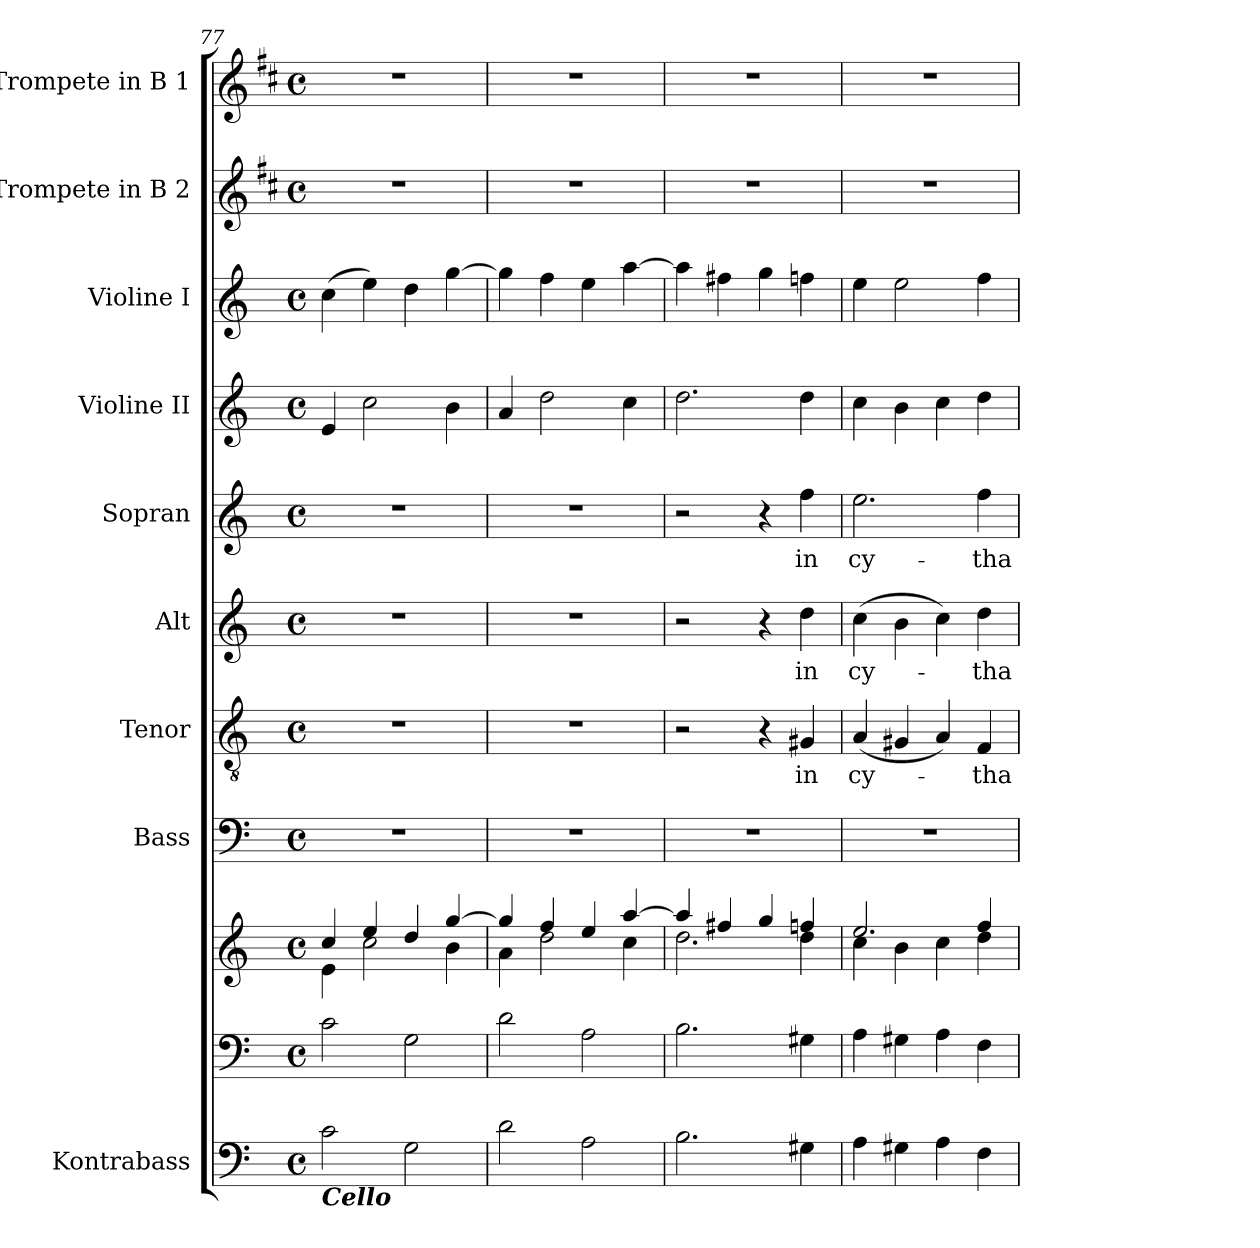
**kern	**kern	**kern	**kern	**kern	**text	**kern	**text	**kern	**text	**kern	**kern	**kern	**kern
*part10	*part9	*part9	*part8	*part7	*part7	*part6	*part6	*part5	*part5	*part4	*part3	*part2	*part1
*staff11	*staff10	*staff9	*staff8	*staff7	*staff7	*staff6	*staff6	*staff5	*staff5	*staff4	*staff3	*staff2	*staff1
*I"Kontrabass	*	*	*I"Bass	*I"Tenor	*	*I"Alt	*	*I"Sopran	*	*I"Violine II	*I"Violine I	*I"Trompete in B 2	*I"Trompete in B 1
*I'Kb.	*	*	*I'B	*I'T	*	*I'A	*	*I'S	*	*I'Vl. II	*I'Vl. I	*	*
!!LO:PB:g=z
*clefF4	*clefF4	*clefG2	*clefF4	*clefGv2	*	*clefG2	*	*clefG2	*	*clefG2	*clefG2	*clefG2	*clefG2
*ITrd7c12	*	*	*	*	*	*	*	*	*	*	*	*ITrd1c2	*ITrd1c2
*k[]	*k[]	*k[]	*k[]	*k[]	*	*k[]	*	*k[]	*	*k[]	*k[]	*k[]	*k[]
*C:	*C:	*C:	*C:	*C:	*	*C:	*	*C:	*	*C:	*C:	*C:	*C:
*M4/4	*M4/4	*M4/4	*M4/4	*M4/4	*	*M4/4	*	*M4/4	*	*M4/4	*M4/4	*M4/4	*M4/4
*met(c)	*met(c)	*met(c)	*met(c)	*met(c)	*	*met(c)	*	*met(c)	*	*met(c)	*met(c)	*met(c)	*met(c)
=77	=77	=77	=77	=77	=77	=77	=77	=77	=77	=77	=77	=77	=77
*	*	*^	*	*	*	*	*	*	*	*	*	*	*
!LO:TX:b:Bi:t=Cello	!	!	!	!	!	!	!	!	!	!	!	!	!	!
2C\	2c\	4cc/	4e\	1r	1r	.	1r	.	1r	.	4e/	(>4cc\	1r	1r
.	.	4ee/	2cc\	.	.	.	.	.	.	.	2cc\	4ee\)	.	.
2GG\	2G\	4dd/	.	.	.	.	.	.	.	.	.	4dd\	.	.
.	.	[>4gg/	4b\	.	.	.	.	.	.	.	4b\	[4gg\	.	.
=78	=78	=78	=78	=78	=78	=78	=78	=78	=78	=78	=78	=78	=78	=78
2D\	2d\	4gg/]	4a\	1r	1r	.	1r	.	1r	.	4a/	4gg\]	1r	1r
.	.	4ff/	2dd\	.	.	.	.	.	.	.	2dd\	4ff\	.	.
2AA\	2A\	4ee/	.	.	.	.	.	.	.	.	.	4ee\	.	.
.	.	[>4aa/	4cc\	.	.	.	.	.	.	.	4cc\	[4aa\	.	.
=79	=79	=79	=79	=79	=79	=79	=79	=79	=79	=79	=79	=79	=79	=79
2.BB\	2.B\	4aa/]	2.dd\	1r	2r	.	2r	.	2r	.	2.dd\	4aa\]	1r	1r
.	.	4ff#X/	.	.	.	.	.	.	.	.	.	4ff#X\	.	.
.	.	4gg/	.	.	4r	.	4r	.	4r	.	.	4gg\	.	.
!	!	!	!	!	!	!LO:LY:b	!	!LO:LY:b	!	!LO:LY:b	!	!	!	!
4GG#X\	4G#X\	4ffn/	4dd\	.	4G#X/	in	4dd\	in	4ff\	in	4dd\	4ffn\	.	.
=80	=80	=80	=80	=80	=80	=80	=80	=80	=80	=80	=80	=80	=80	=80
!	!	!	!	!	!	!LO:LY:b	!	!LO:LY:b	!	!LO:LY:b	!	!	!	!
4AA\	4A\	2.ee/	4cc\	1r	(<4A/	cy-	(>4cc\	cy-	2.ee\	cy-	4cc\	4ee\	1r	1r
4GG#X\	4G#X\	.	4b\	.	4G#X/	.	4b\	.	.	.	4b\	2ee\	.	.
4AA\	4A\	.	4cc\	.	4A/)	.	4cc\)	.	.	.	4cc\	.	.	.
!	!	!	!	!	!	!LO:LY:b	!	!LO:LY:b	!	!LO:LY:b	!	!	!	!
4FF\	4F\	4ff/	4dd\	.	4F/	-tha-	4dd\	-tha-	4ff\	-tha-	4dd\	4ff\	.	.
*	*	*v	*v	*	*	*	*	*	*	*	*	*	*	*
=	=	=	=	=	=	=	=	=	=	=	=	=	=
*-	*-	*-	*-	*-	*-	*-	*-	*-	*-	*-	*-	*-	*-
